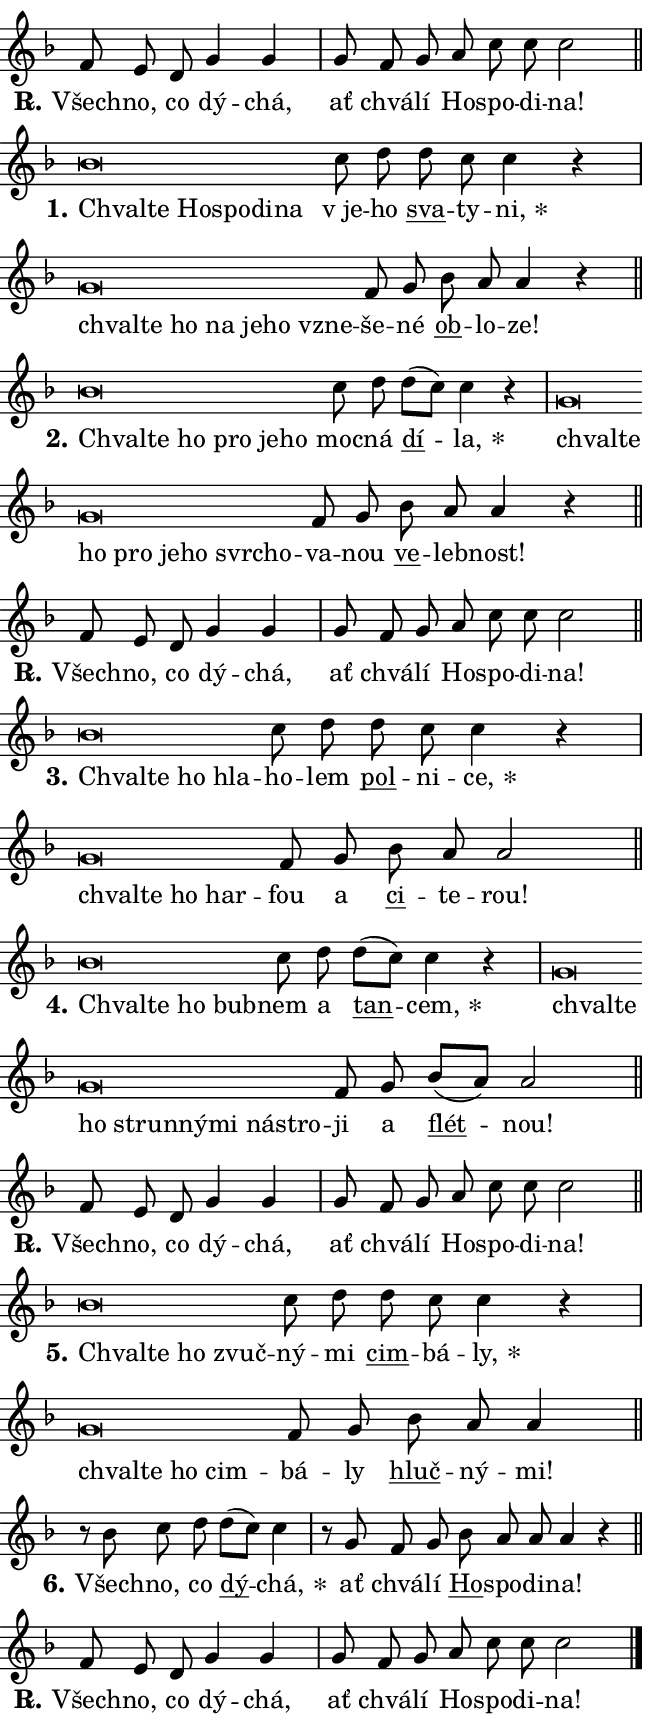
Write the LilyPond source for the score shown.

\version "2.24.0"
\header { tagline = "" }
\paper {
  indent = 0\cm
  top-margin = 0\cm
  right-margin = 0.13\cm % to fit lyric hyphens
  bottom-margin = 0\cm
  left-margin = 0\cm
  paper-width = 11\cm
  page-breaking = #ly:one-page-breaking
  system-system-spacing.basic-distance = #11
  score-system-spacing.basic-distance = #11
  ragged-last = ##f
}


%% Author: Thomas Morley
%% https://lists.gnu.org/archive/html/lilypond-user/2020-05/msg00002.html
#(define (line-position grob)
"Returns position of @var[grob} in current system:
   @code{'start}, if at first time-step
   @code{'end}, if at last time-step
   @code{'middle} otherwise
"
  (let* ((col (ly:item-get-column grob))
         (ln (ly:grob-object col 'left-neighbor))
         (rn (ly:grob-object col 'right-neighbor))
         (col-to-check-left (if (ly:grob? ln) ln col))
         (col-to-check-right (if (ly:grob? rn) rn col))
         (break-dir-left
           (and
             (ly:grob-property col-to-check-left 'non-musical #f)
             (ly:item-break-dir col-to-check-left)))
         (break-dir-right
           (and
             (ly:grob-property col-to-check-right 'non-musical #f)
             (ly:item-break-dir col-to-check-right))))
        (cond ((eqv? 1 break-dir-left) 'start)
              ((eqv? -1 break-dir-right) 'end)
              (else 'middle))))

#(define (tranparent-at-line-position vctor)
  (lambda (grob)
  "Relying on @code{line-position} select the relevant enry from @var{vctor}.
Used to determine transparency,"
    (case (line-position grob)
      ((end) (not (vector-ref vctor 0)))
      ((middle) (not (vector-ref vctor 1)))
      ((start) (not (vector-ref vctor 2))))))

noteHeadBreakVisibility =
#(define-music-function (break-visibility)(vector?)
"Makes @code{NoteHead}s transparent relying on @var{break-visibility}"
#{
  \override NoteHead.transparent =
    #(tranparent-at-line-position break-visibility)
#})

#(define delete-ledgers-for-transparent-note-heads
  (lambda (grob)
    "Reads whether a @code{NoteHead} is transparent.
If so this @code{NoteHead} is removed from @code{'note-heads} from
@var{grob}, which is supposed to be @code{LedgerLineSpanner}.
As a result ledgers are not printed for this @code{NoteHead}"
    (let* ((nhds-array (ly:grob-object grob 'note-heads))
           (nhds-list
             (if (ly:grob-array? nhds-array)
                 (ly:grob-array->list nhds-array)
                 '()))
           ;; Relies on the transparent-property being done before
           ;; Staff.LedgerLineSpanner.after-line-breaking is executed.
           ;; This is fragile ...
           (to-keep
             (remove
               (lambda (nhd)
                 (ly:grob-property nhd 'transparent #f))
               nhds-list)))
      ;; TODO find a better method to iterate over grob-arrays, similiar
      ;; to filter/remove etc for lists
      ;; For now rebuilt from scratch
      (set! (ly:grob-object grob 'note-heads)  '())
      (for-each
        (lambda (nhd)
          (ly:pointer-group-interface::add-grob grob 'note-heads nhd))
        to-keep))))

squashNotes = {
  \override NoteHead.X-extent = #'(-0.2 . 0.2)
  \override NoteHead.Y-extent = #'(-0.75 . 0)
  \override NoteHead.stencil =
    #(lambda (grob)
       (let ((pos (ly:grob-property grob 'staff-position)))
         (begin
           (if (< pos -7) (display "ERROR: Lower brevis then expected\n") (display ""))
           (if (<= pos -6) ly:text-interface::print ly:note-head::print))))
}
unSquashNotes = {
  \revert NoteHead.X-extent
  \revert NoteHead.Y-extent
  \revert NoteHead.stencil
}

hideNotes = \noteHeadBreakVisibility #begin-of-line-visible
unHideNotes = \noteHeadBreakVisibility #all-visible

% work-around for resetting accidentals
% https://lilypond.org/doc/v2.23/Documentation/notation/displaying-rhythms#unmetered-music
cadenzaMeasure = {
  \cadenzaOff
  \partial 1024 s1024
  \cadenzaOn
}

#(define-markup-command (accent layout props text) (markup?)
  "Underline accented syllable"
  (interpret-markup layout props
    #{\markup \override #'(offset . 4.3) \underline { #text }#}))

responsum = \markup \concat {
  "R" \hspace #-1.05 \path #0.1 #'((moveto 0 0.07) (lineto 0.9 0.8)) \hspace #0.05 "."
}

spaceSize = #0.6828661417322834 % exact space size for TeX Gyre Schola

\layout {
  \context {
    \Staff
    \remove "Time_signature_engraver"
    \override LedgerLineSpanner.after-line-breaking = #delete-ledgers-for-transparent-note-heads
  }
  \context {
    \Lyrics {
      \override LyricSpace.minimum-distance = \spaceSize
      \override LyricText.font-name = #"TeX Gyre Schola"
      \override LyricText.font-size = 1
      \override StanzaNumber.font-name = #"TeX Gyre Schola Bold"
      \override StanzaNumber.font-size = 1
    }
  }
  \context {
    \Score 
    \override NoteHead.text =
      #(lambda (grob) 
        (let ((pos (ly:grob-property grob 'staff-position)))
          #{\markup {
            \combine
              \halign #-0.55 \raise #(if (= pos -6) 0 0.5) \override #'(thickness . 2) \draw-line #'(3.2 . 0)
              \musicglyph "noteheads.sM1"
          }#}))
  }
}

% magnetic-lyrics.ily
%
%   written by
%     Jean Abou Samra <jean@abou-samra.fr>
%     Werner Lemberg <wl@gnu.org>
%
%   adapted by
%     Jiri Hon <jiri.hon@gmail.com>
%
% Version 2022-Apr-15

% https://www.mail-archive.com/lilypond-user@gnu.org/msg149350.html

#(define (Left_hyphen_pointer_engraver context)
   "Collect syllable-hyphen-syllable occurrences in lyrics and store
them in properties.  This engraver only looks to the left.  For
example, if the lyrics input is @code{foo -- bar}, it does the
following.

@itemize @bullet
@item
Set the @code{text} property of the @code{LyricHyphen} grob between
@q{foo} and @q{bar} to @code{foo}.

@item
Set the @code{left-hyphen} property of the @code{LyricText} grob with
text @q{foo} to the @code{LyricHyphen} grob between @q{foo} and
@q{bar}.
@end itemize

Use this auxiliary engraver in combination with the
@code{lyric-@/text::@/apply-@/magnetic-@/offset!} hook."
   (let ((hyphen #f)
         (text #f))
     (make-engraver
      (acknowledgers
       ((lyric-syllable-interface engraver grob source-engraver)
        (set! text grob)))
      (end-acknowledgers
       ((lyric-hyphen-interface engraver grob source-engraver)
        ;(when (not (grob::has-interface grob 'lyric-space-interface))
          (set! hyphen grob)));)
      ((stop-translation-timestep engraver)
       (when (and text hyphen)
         (ly:grob-set-object! text 'left-hyphen hyphen))
       (set! text #f)
       (set! hyphen #f)))))

#(define (lyric-text::apply-magnetic-offset! grob)
   "If the space between two syllables is less than the value in
property @code{LyricText@/.details@/.squash-threshold}, move the right
syllable to the left so that it gets concatenated with the left
syllable.

Use this function as a hook for
@code{LyricText@/.after-@/line-@/breaking} if the
@code{Left_@/hyphen_@/pointer_@/engraver} is active."
   (let ((hyphen (ly:grob-object grob 'left-hyphen #f)))
     (when hyphen
       (let ((left-text (ly:spanner-bound hyphen LEFT)))
         (when (grob::has-interface left-text 'lyric-syllable-interface)
           (let* ((common (ly:grob-common-refpoint grob left-text X))
                  (this-x-ext (ly:grob-extent grob common X))
                  (left-x-ext
                   (begin
                     ;; Trigger magnetism for left-text.
                     (ly:grob-property left-text 'after-line-breaking)
                     (ly:grob-extent left-text common X)))
                  ;; `delta` is the gap width between two syllables.
                  (delta (- (interval-start this-x-ext)
                            (interval-end left-x-ext)))
                  (details (ly:grob-property grob 'details))
                  (threshold (assoc-get 'squash-threshold details 0.2)))
             (when (< delta threshold)
               (let* (;; We have to manipulate the input text so that
                      ;; ligatures crossing syllable boundaries are not
                      ;; disabled.  For languages based on the Latin
                      ;; script this is essentially a beautification.
                      ;; However, for non-Western scripts it can be a
                      ;; necessity.
                      (lt (ly:grob-property left-text 'text))
                      (rt (ly:grob-property grob 'text))
                      (is-space (grob::has-interface hyphen 'lyric-space-interface))
                      (space (if is-space " " ""))
                      (extra-delta (if is-space spaceSize 0))
                      ;; Append new syllable.
                      (ltrt-space (if (and (string? lt) (string? rt))
                                (string-append lt space rt)
                                (make-concat-markup (list lt space rt))))
                      ;; Right-align `ltrt` to the right side.
                      (ltrt-space-markup (grob-interpret-markup
                               grob
                               (make-translate-markup
                                (cons (interval-length this-x-ext) 0)
                                (make-right-align-markup ltrt-space)))))
                 (begin
                   ;; Don't print `left-text`.
                   (ly:grob-set-property! left-text 'stencil #f)
                   ;; Set text and stencil (which holds all collected
                   ;; syllables so far) and shift it to the left.
                   (ly:grob-set-property! grob 'text ltrt-space)
                   (ly:grob-set-property! grob 'stencil ltrt-space-markup)
                   (ly:grob-translate-axis! grob (- (- delta extra-delta)) X))))))))))


#(define (lyric-hyphen::displace-bounds-first grob)
   ;; Make very sure this callback isn't triggered too early.
   (let ((left (ly:spanner-bound grob LEFT))
         (right (ly:spanner-bound grob RIGHT)))
     (ly:grob-property left 'after-line-breaking)
     (ly:grob-property right 'after-line-breaking)
     (ly:lyric-hyphen::print grob)))

squashThreshold = #0.4

\layout {
  \context {
    \Lyrics
    \consists #Left_hyphen_pointer_engraver
    \override LyricText.after-line-breaking =
      #lyric-text::apply-magnetic-offset!
    \override LyricHyphen.stencil = #lyric-hyphen::displace-bounds-first
    \override LyricText.details.squash-threshold = \squashThreshold
    \override LyricHyphen.minimum-distance = 0
    \override LyricHyphen.minimum-length = \squashThreshold
  }
}

squashText = \override LyricText.details.squash-threshold = 9999
unSquashText = \override LyricText.details.squash-threshold = \squashThreshold

leftText = \override LyricText.self-alignment-X = #LEFT
unLeftText = \revert LyricText.self-alignment-X

starOffset = #(lambda (grob) 
                (let ((x_offset (ly:self-alignment-interface::aligned-on-x-parent grob)))
                  (if (= x_offset 0) 0 (+ x_offset 1.2))))

star = #(define-music-function (syllable)(string?)
"Append star separator at the end of a syllable"
#{
  \once \override LyricText.X-offset = #starOffset
  \lyricmode { \markup {
    #syllable
    \override #'((font-name . "TeX Gyre Schola Bold")) \hspace #0.2 \lower #0.65 \larger "*"
  } }
#})

starAccent = #(define-music-function (syllable)(string?)
"Append star separator at the end of a syllable and make accent"
#{
  \once \override LyricText.X-offset = #starOffset
  \lyricmode { \markup {
    \accent #syllable
    \override #'((font-name . "TeX Gyre Schola Bold")) \hspace #0.2 \lower #0.65 \larger "*"
  } }
#})

breath = #(define-music-function (syllable)(string?)
"Append breathing indicator at the end of a syllable"
#{
  \lyricmode { \markup { #syllable "+" } }
#})

optionalBreath = #(define-music-function (syllable)(string?)
"Append optional breathing indicator at the end of a syllable"
#{
  \lyricmode { \markup { #syllable "(+)" } }
#})


\score {
    <<
        \new Voice = "melody" { \cadenzaOn \key f \major \relative { f'8 e d g4 g \cadenzaMeasure \bar "|" g8 f g a c c c2 \cadenzaMeasure \bar "||" \break } }
        \new Lyrics \lyricsto "melody" { \lyricmode { \set stanza = \responsum
Všech -- no, co dý -- chá, ať chvá -- lí Ho -- spo -- di -- na! } }
    >>
    \layout {}
}

\score {
    <<
        \new Voice = "melody" { \cadenzaOn \key f \major \relative { \squashNotes bes'\breve*1/16 \hideNotes \breve*1/16 \bar "" \breve*1/16 \bar "" \breve*1/16 \bar "" \breve*1/16 \breve*1/16 \bar "" \unHideNotes \unSquashNotes c8 d \bar "" d c c4 r \cadenzaMeasure \bar "|" \squashNotes g\breve*1/16 \hideNotes \breve*1/16 \bar "" \breve*1/16 \bar "" \breve*1/16 \bar "" \breve*1/16 \bar "" \breve*1/16 \breve*1/16 \bar "" \unHideNotes \unSquashNotes f8 g \bar "" bes a a4 r \cadenzaMeasure \bar "||" \break } }
        \new Lyrics \lyricsto "melody" { \lyricmode { \set stanza = "1."
\leftText Chval -- \squashText te Ho -- spo -- di -- na \unLeftText \unSquashText "v je" -- ho \markup \accent sva -- ty -- \star ni, \leftText chval -- \squashText te ho na je -- ho vzne -- \unLeftText \unSquashText še -- né \markup \accent ob -- lo -- ze! } }
    >>
    \layout {}
}

\score {
    <<
        \new Voice = "melody" { \cadenzaOn \key f \major \relative { \squashNotes bes'\breve*1/16 \hideNotes \breve*1/16 \bar "" \breve*1/16 \bar "" \breve*1/16 \bar "" \breve*1/16 \breve*1/16 \bar "" \unHideNotes \unSquashNotes c8 d \bar "" d[( c)] c4 r \cadenzaMeasure \bar "|" \squashNotes g\breve*1/16 \hideNotes \breve*1/16 \bar "" \breve*1/16 \bar "" \breve*1/16 \bar "" \breve*1/16 \bar "" \breve*1/16 \bar "" \breve*1/16 \breve*1/16 \bar "" \unHideNotes \unSquashNotes f8 g \bar "" bes a a4 r \cadenzaMeasure \bar "||" \break } }
        \new Lyrics \lyricsto "melody" { \lyricmode { \set stanza = "2."
\leftText Chval -- \squashText te ho pro je -- ho \unLeftText \unSquashText moc -- ná \markup \accent dí -- \star la, \leftText chval -- \squashText te ho pro je -- ho svr -- cho -- \unLeftText \unSquashText va -- nou \markup \accent ve -- leb -- nost! } }
    >>
    \layout {}
}

\score {
    <<
        \new Voice = "melody" { \cadenzaOn \key f \major \relative { f'8 e d g4 g \cadenzaMeasure \bar "|" g8 f g a c c c2 \cadenzaMeasure \bar "||" \break } }
        \new Lyrics \lyricsto "melody" { \lyricmode { \set stanza = \responsum
Všech -- no, co dý -- chá, ať chvá -- lí Ho -- spo -- di -- na! } }
    >>
    \layout {}
}

\score {
    <<
        \new Voice = "melody" { \cadenzaOn \key f \major \relative { \squashNotes bes'\breve*1/16 \hideNotes \breve*1/16 \bar "" \breve*1/16 \breve*1/16 \bar "" \unHideNotes \unSquashNotes c8 d \bar "" d c c4 r \cadenzaMeasure \bar "|" \squashNotes g\breve*1/16 \hideNotes \breve*1/16 \bar "" \breve*1/16 \breve*1/16 \bar "" \unHideNotes \unSquashNotes f8 g \bar "" bes a a2 \cadenzaMeasure \bar "||" \break } }
        \new Lyrics \lyricsto "melody" { \lyricmode { \set stanza = "3."
\leftText Chval -- \squashText te ho hla -- \unLeftText \unSquashText ho -- lem \markup \accent pol -- ni -- \star ce, \leftText chval -- \squashText te ho har -- \unLeftText \unSquashText fou a \markup \accent ci -- te -- rou! } }
    >>
    \layout {}
}

\score {
    <<
        \new Voice = "melody" { \cadenzaOn \key f \major \relative { \squashNotes bes'\breve*1/16 \hideNotes \breve*1/16 \bar "" \breve*1/16 \breve*1/16 \bar "" \unHideNotes \unSquashNotes c8 d \bar "" d[( c)] c4 r \cadenzaMeasure \bar "|" \squashNotes g\breve*1/16 \hideNotes \breve*1/16 \bar "" \breve*1/16 \bar "" \breve*1/16 \bar "" \breve*1/16 \bar "" \breve*1/16 \bar "" \breve*1/16 \breve*1/16 \bar "" \unHideNotes \unSquashNotes f8 g \bar "" bes[( a)] a2 \cadenzaMeasure \bar "||" \break } }
        \new Lyrics \lyricsto "melody" { \lyricmode { \set stanza = "4."
\leftText Chval -- \squashText te ho bub -- \unLeftText \unSquashText nem a \markup \accent tan -- \star cem, \leftText chval -- \squashText te ho strun -- ný -- mi ná -- stro -- \unLeftText \unSquashText ji a \markup \accent flét -- nou! } }
    >>
    \layout {}
}

\score {
    <<
        \new Voice = "melody" { \cadenzaOn \key f \major \relative { f'8 e d g4 g \cadenzaMeasure \bar "|" g8 f g a c c c2 \cadenzaMeasure \bar "||" \break } }
        \new Lyrics \lyricsto "melody" { \lyricmode { \set stanza = \responsum
Všech -- no, co dý -- chá, ať chvá -- lí Ho -- spo -- di -- na! } }
    >>
    \layout {}
}

\score {
    <<
        \new Voice = "melody" { \cadenzaOn \key f \major \relative { \squashNotes bes'\breve*1/16 \hideNotes \breve*1/16 \bar "" \breve*1/16 \breve*1/16 \bar "" \unHideNotes \unSquashNotes c8 d \bar "" d c c4 r \cadenzaMeasure \bar "|" \squashNotes g\breve*1/16 \hideNotes \breve*1/16 \bar "" \breve*1/16 \breve*1/16 \bar "" \unHideNotes \unSquashNotes f8 g \bar "" bes a a4 \cadenzaMeasure \bar "||" \break } }
        \new Lyrics \lyricsto "melody" { \lyricmode { \set stanza = "5."
\leftText Chval -- \squashText te ho zvuč -- \unLeftText \unSquashText ný -- mi \markup \accent cim -- bá -- \star ly, \leftText chval -- \squashText te ho cim -- \unLeftText \unSquashText bá -- ly \markup \accent hluč -- ný -- mi! } }
    >>
    \layout {}
}

\score {
    <<
        \new Voice = "melody" { \cadenzaOn \key f \major \relative { r8 bes' c8 d \bar "" d[( c)] c4 \cadenzaMeasure \bar "|" r8 g8 f8 g \bar "" bes a a a4 r \cadenzaMeasure \bar "||" \break } }
        \new Lyrics \lyricsto "melody" { \lyricmode { \set stanza = "6."
Všech -- no, co \markup \accent dý -- \star chá, ať chvá -- lí \markup \accent Ho -- spo -- di -- na! } }
    >>
    \layout {}
}

\score {
    <<
        \new Voice = "melody" { \cadenzaOn \key f \major \relative { f'8 e d g4 g \cadenzaMeasure \bar "|" g8 f g a c c c2 \cadenzaMeasure \bar "||" \break } \bar "|." }
        \new Lyrics \lyricsto "melody" { \lyricmode { \set stanza = \responsum
Všech -- no, co dý -- chá, ať chvá -- lí Ho -- spo -- di -- na! } }
    >>
    \layout {}
}
